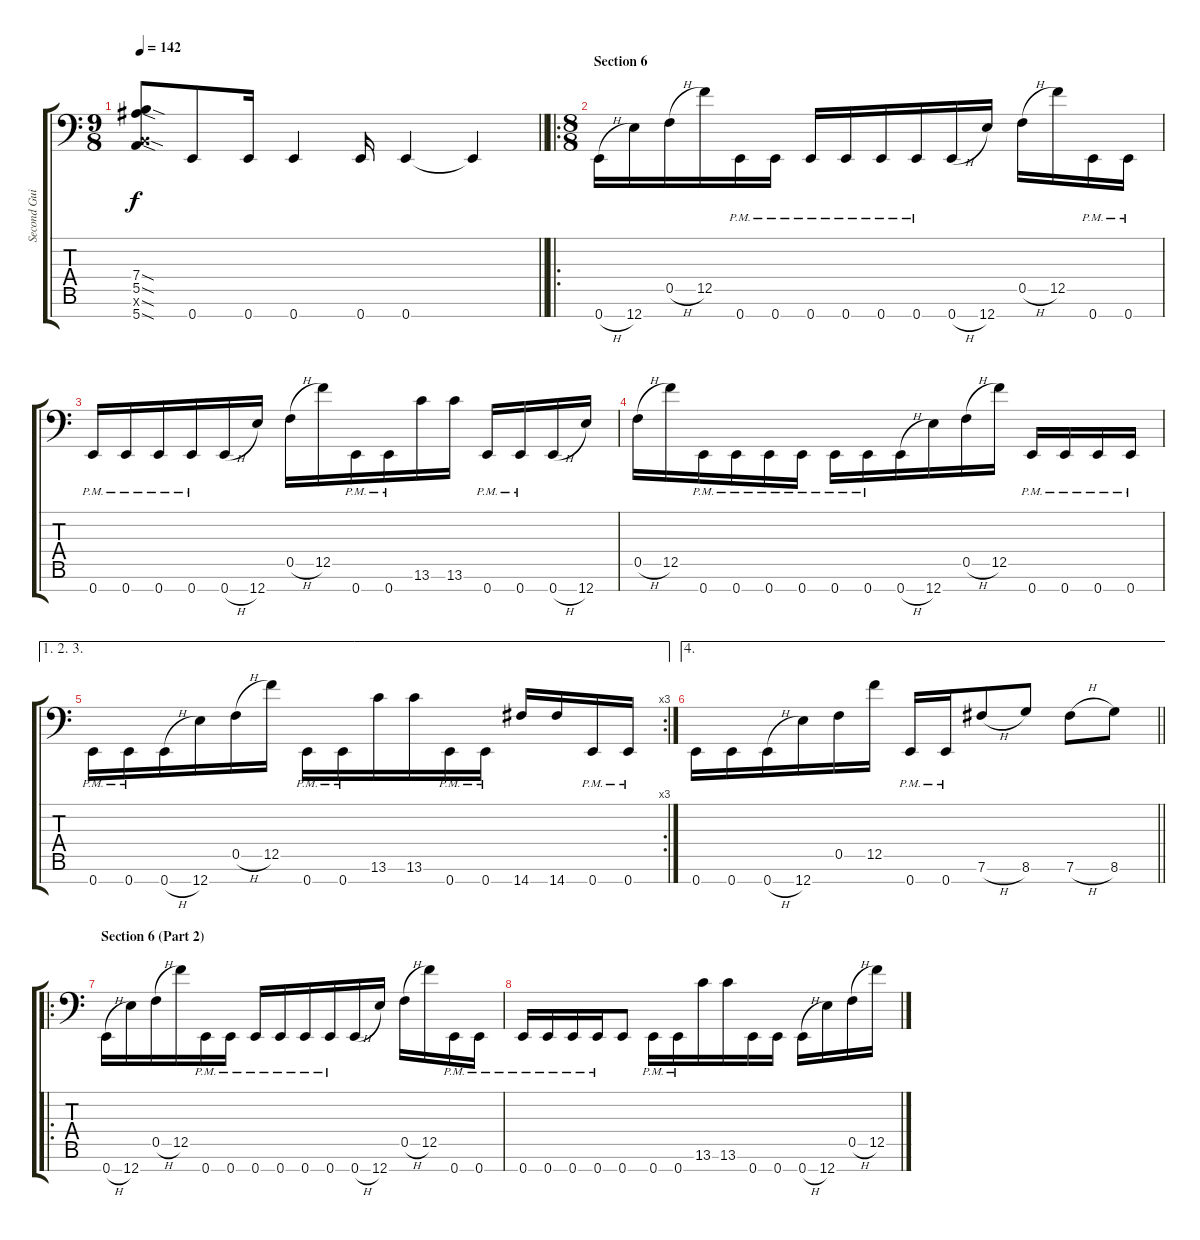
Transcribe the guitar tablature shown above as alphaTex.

\track ("Second Guitar" "Second Gui") {instrument distortionguitar}
\staff {score tabs}
\tuning (B3 F3 B2 E2 F2 B1 E1) {hide}
\ts (9 8)
\tempo 142
\clef f4
\barLineRight lightlight
\ks c
(7.4{sod} 5.5{sod} 0.6{sod x} 5.7{sod}).8{dy f} 0.7.8 0.7.16 0.7.4 0.7.16 0.7.4 0.7{t}.4 |
\ro
\ts (8 8)
\section ("" "Section 6")
0.7{h}.16 12.7.16 0.5{h}.16 12.5.16 0.7{pm}.16 0.7{pm}.16 0.7{pm}.16 0.7{pm}.16 0.7{pm}.16 0.7{pm}.16 0.7{h}.16 12.7.16 0.5{h}.16 12.5.16 0.7{pm}.16 0.7{pm}.16 |
0.7{pm}.16 0.7{pm}.16 0.7{pm}.16 0.7{pm}.16 0.7{h}.16 12.7.16 0.5{h}.16 12.5.16 0.7{pm}.16 0.7{pm}.16 13.6.16 13.6.16 0.7{pm}.16 0.7{pm}.16 0.7{h}.16 12.7.16 |
0.5{h}.16 12.5.16 0.7{pm}.16 0.7{pm}.16 0.7{pm}.16 0.7{pm}.16 0.7{pm}.16 0.7{pm}.16 0.7{h}.16 12.7.16 0.5{h}.16 12.5.16 0.7{pm}.16 0.7{pm}.16 0.7{pm}.16 0.7{pm}.16 |
\ae (1 2 3)
\rc 3
0.7{pm}.16 0.7{pm}.16 0.7{h}.16 12.7.16 0.5{h}.16 12.5.16 0.7{pm}.16 0.7{pm}.16 13.6.16 13.6.16 0.7{pm}.16 0.7{pm}.16 14.7.16 14.7.16 0.7{pm}.16 0.7{pm}.16 |
\ae 4
\barLineRight lightlight
0.7.16 0.7.16 0.7{h}.16 12.7.16 0.5.16 12.5.16 0.7{pm}.16 0.7{pm}.16 7.6{h}.8 8.6.8 7.6{h}.8 8.6.8 |
\ro
\section ("" "Section 6 (Part 2)")
0.7{h}.16 12.7.16 0.5{h}.16 12.5.16 0.7{pm}.16 0.7{pm}.16 0.7{pm}.16 0.7{pm}.16 0.7{pm}.16 0.7{pm}.16 0.7{h}.16 12.7.16 0.5{h}.16 12.5.16 0.7{pm}.16 0.7{pm}.16 |
0.7{pm}.16 0.7{pm}.16 0.7{pm}.16 0.7{pm}.16 0.7.8 0.7{pm}.16 0.7{pm}.16 13.6.16 13.6.16 0.7.16 0.7.16 0.7{h}.16 12.7.16 0.5{h}.16 12.5.16
